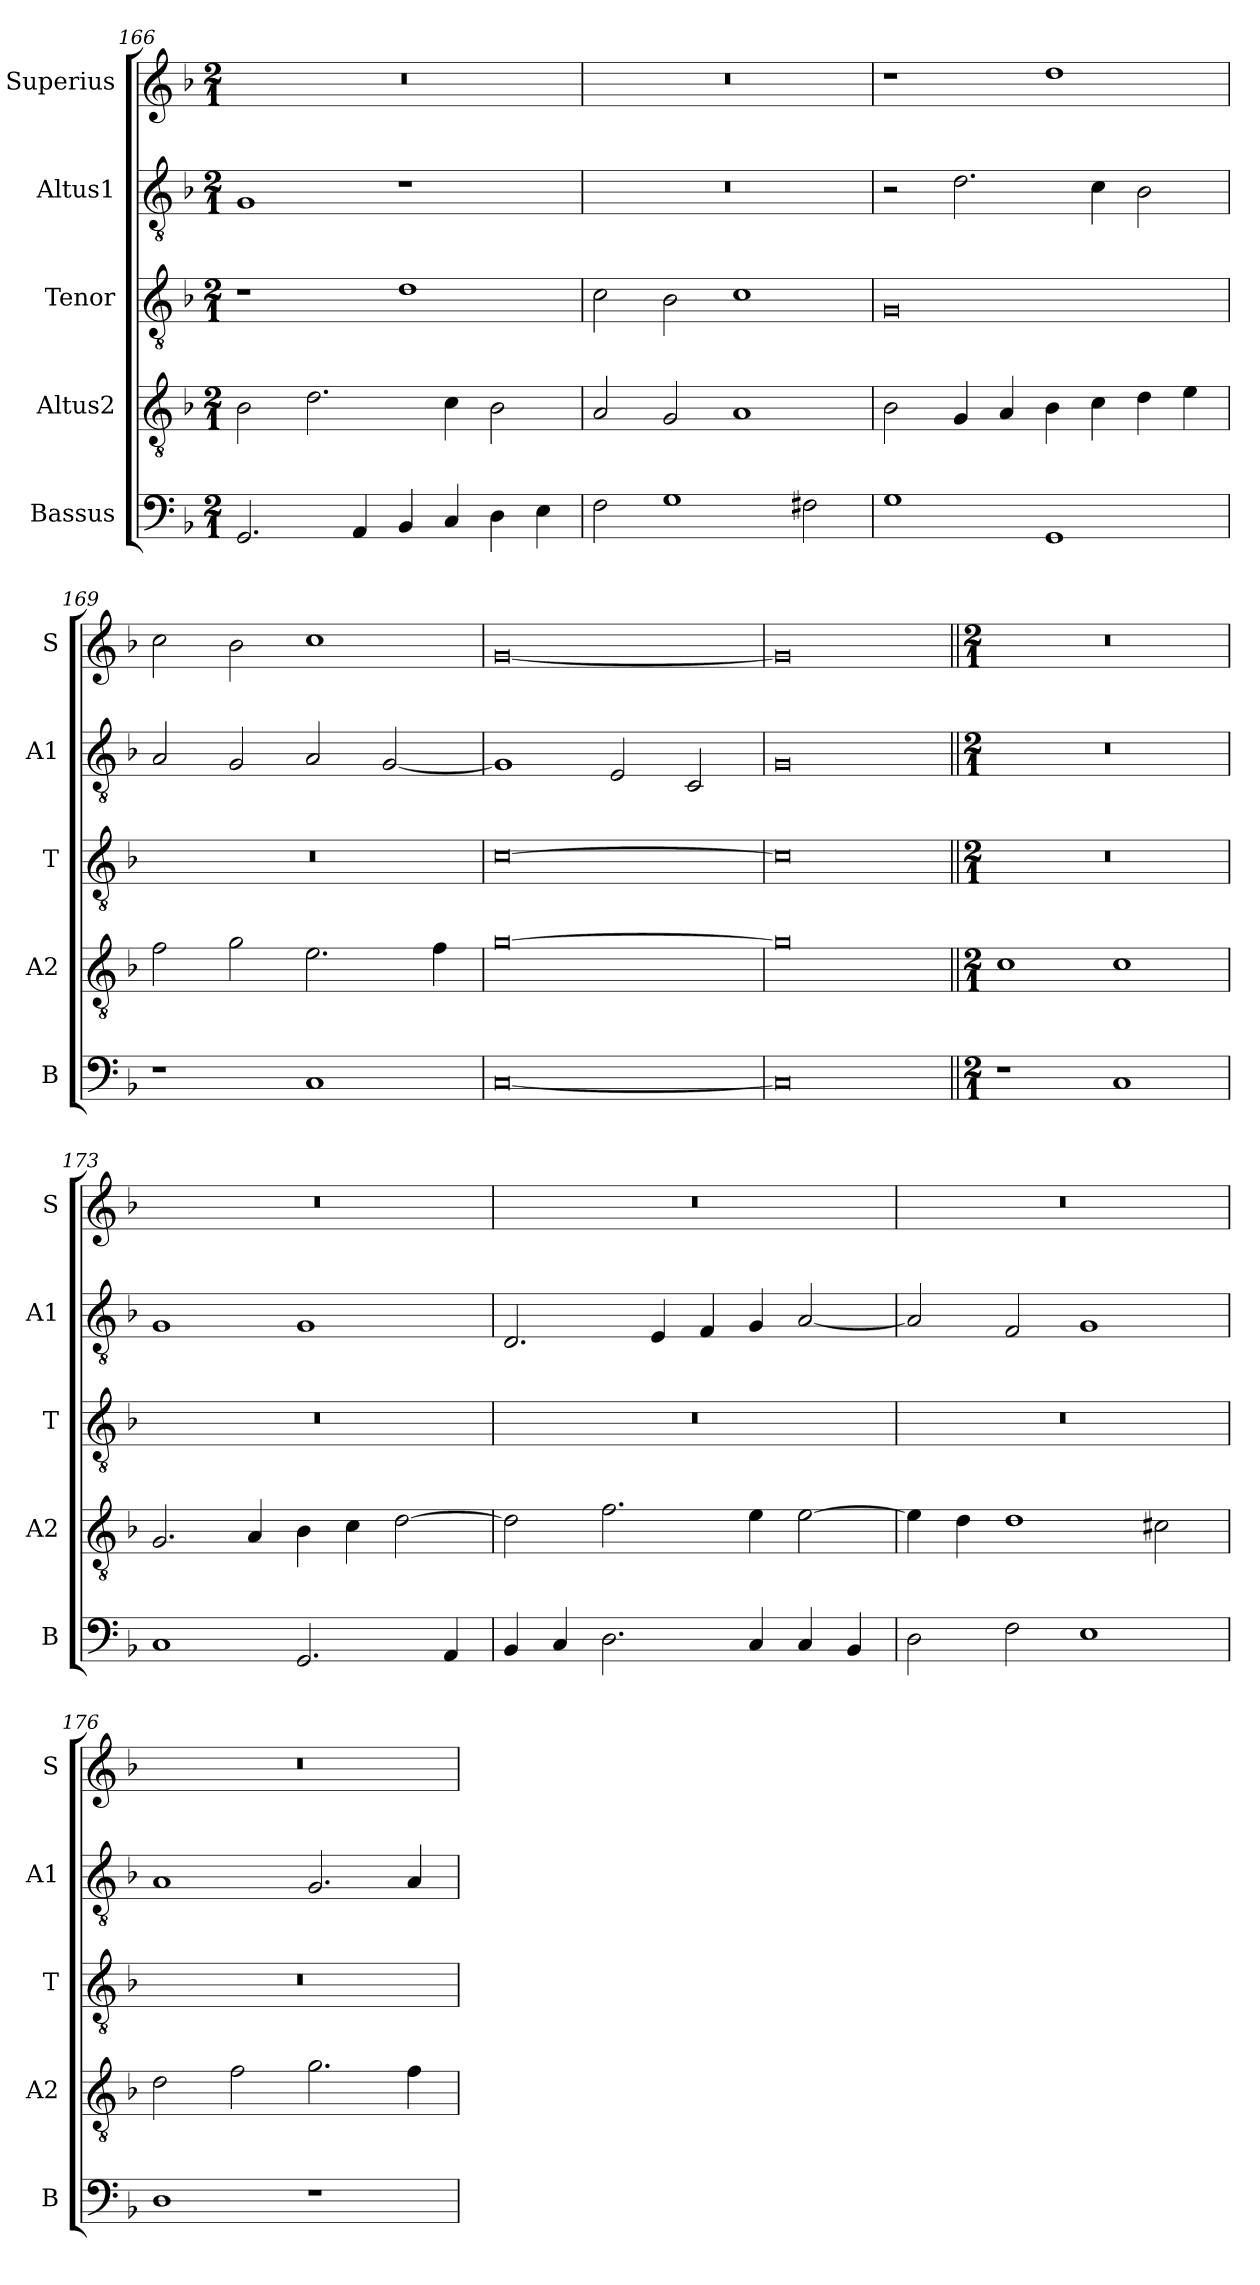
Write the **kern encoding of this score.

**kern	**kern	**kern	**kern	**kern
*part5	*part4	*part3	*part2	*part1
*staff5	*staff4	*staff3	*staff2	*staff1
*I"Bassus	*I"Altus2	*I"Tenor	*I"Altus1	*I"Superius
*I'B	*I'A2	*I'T	*I'A1	*I'S
*clefF4	*clefGv2	*clefGv2	*clefGv2	*clefG2
*k[b-]	*k[b-]	*k[b-]	*k[b-]	*k[b-]
*M2/1	*M2/1	*M2/1	*M2/1	*M2/1
=166	=166	=166	=166	=166
2.GG/	2B-\	1r	1G	0r
.	2.d\	.	.	.
4AA/	.	.	.	.
4BB-/	.	1d	1r	.
4C/	4c\	.	.	.
4D\	2B-\	.	.	.
4E\	.	.	.	.
=167	=167	=167	=167	=167
2F\	2A/	2c\	0r	0r
1G	2G/	2B-\	.	.
.	1A	1c	.	.
2F#X\	.	.	.	.
=168	=168	=168	=168	=168
1G	2B-\	0G	2r	1r
.	4G/	.	2.d\	.
.	4A/	.	.	.
1GG	4B-\	.	.	1dd
.	4c\	.	4c\	.
.	4d\	.	2B-\	.
.	4e\	.	.	.
=169	=169	=169	=169	=169
1r	2f\	0r	2A/	2cc\
.	2g\	.	2G/	2b-\
1C	2.e\	.	2A/	1cc
.	.	.	[2G/	.
.	4f\	.	.	.
=170	=170	=170	=170	=170
[0C	[0g	[0c	1G]	[0g
.	.	.	2E/	.
.	.	.	2C/	.
=171	=171	=171	=171	=171
0C]	0g]	0c]	0G	0g]
!!LO:LB:g=z
=172||	=172||	=172||	=172||	=172||
*M2/1	*M2/1	*M2/1	*M2/1	*M2/1
1r	1c	0r	0r	0r
1C	1c	.	.	.
=173	=173	=173	=173	=173
1C	2.G/	0r	1G	0r
.	4A/	.	.	.
2.GG/	4B-\	.	1G	.
.	4c\	.	.	.
.	[2d\	.	.	.
4AA/	.	.	.	.
=174	=174	=174	=174	=174
4BB-/	2d\]	0r	2.D/	0r
4C/	.	.	.	.
2.D\	2.f\	.	.	.
.	.	.	4E/	.
.	.	.	4F/	.
4C/	4e\	.	4G/	.
4C/	[2e\	.	[2A/	.
4BB-/	.	.	.	.
=175	=175	=175	=175	=175
2D\	4e\]	0r	2A/]	0r
.	4d\	.	.	.
2F\	1d	.	2F/	.
1E	.	.	1G	.
.	2c#X\	.	.	.
=176	=176	=176	=176	=176
1D	2d\	0r	1A	0r
.	2f\	.	.	.
1r	2.g\	.	2.G/	.
.	4f\	.	4A/	.
=	=	=	=	=
*-	*-	*-	*-	*-
